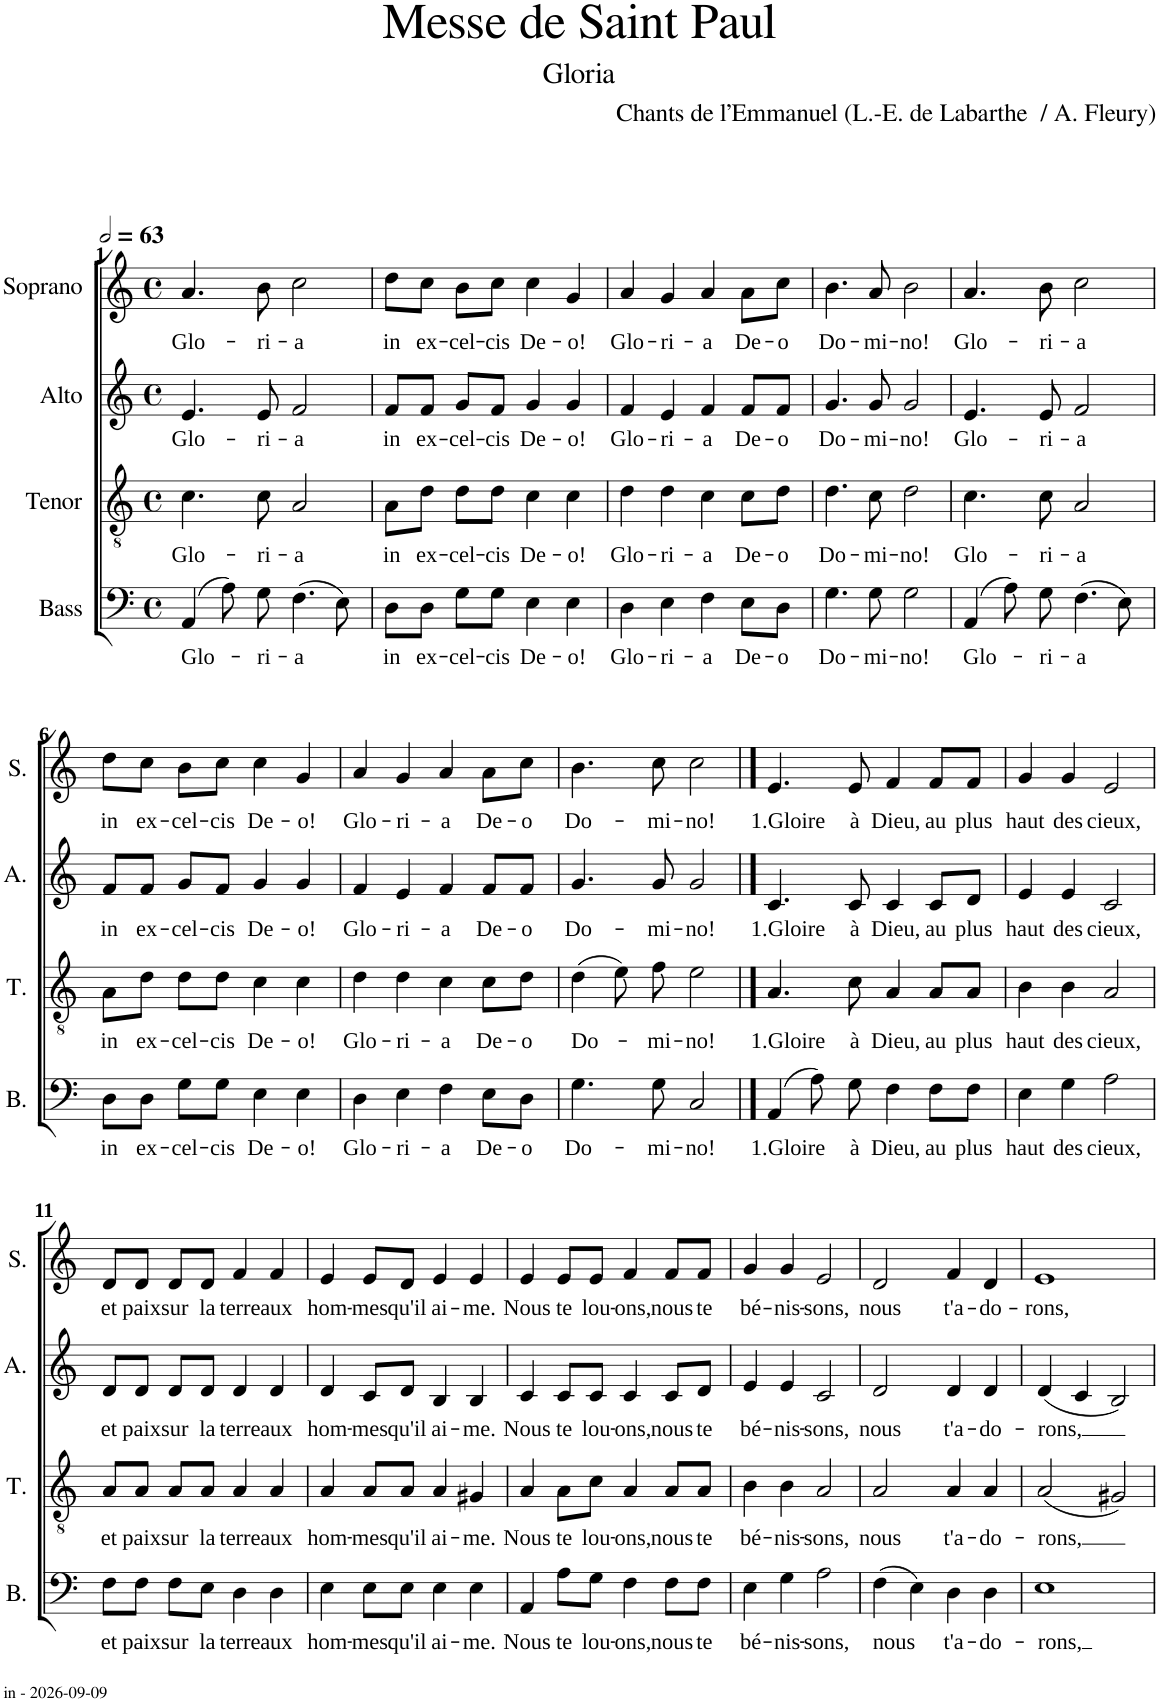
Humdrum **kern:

**kern	**text	**kern	**text	**kern	**text	**kern	**text
*part4	*part4	*part3	*part3	*part2	*part2	*part1	*part1
*staff4	*staff4	*staff3	*staff3	*staff2	*staff2	*staff1	*staff1
*I"Bass	*	*I"Tenor	*	*I"Alto	*	*I"Soprano	*
*I'B.	*	*I'T.	*	*I'A.	*	*I'S.	*
*clefF4	*	*clefGv2	*	*clefG2	*	*clefG2	*
*k[]	*	*k[]	*	*k[]	*	*k[]	*
*M4/4	*	*M4/4	*	*M4/4	*	*M4/4	*
*met(c)	*	*met(c)	*	*met(c)	*	*met(c)	*
*MM126	*	*MM126	*	*MM126	*	*MM126	*
=1	=1	=1	=1	=1	=1	=1	=1
!	!LO:LY:b	!	!LO:LY:b	!	!LO:LY:b	!	!LO:LY:b
(4AA/	Glo-	4.c\	Glo-	4.e/	Glo-	4.a/	Glo-
8A\)	.	.	.	.	.	.	.
!	!LO:LY:b	!	!LO:LY:b	!	!LO:LY:b	!	!LO:LY:b
8G\	-ri-	8c\	-ri-	8e/	-ri-	8b\	-ri-
!	!LO:LY:b	!	!LO:LY:b	!	!LO:LY:b	!	!LO:LY:b
(4.F\	-a	2A/	-a	2f/	-a	2cc\	-a
8E\)	.	.	.	.	.	.	.
=2	=2	=2	=2	=2	=2	=2	=2
!	!LO:LY:b	!	!LO:LY:b	!	!LO:LY:b	!	!LO:LY:b
8D\L	in	8A\L	in	8f/L	in	8dd\L	in
!	!LO:LY:b	!	!LO:LY:b	!	!LO:LY:b	!	!LO:LY:b
8D\J	ex-	8d\J	ex-	8f/J	ex-	8cc\J	ex-
!	!LO:LY:b	!	!LO:LY:b	!	!LO:LY:b	!	!LO:LY:b
8G\L	-cel-	8d\L	-cel-	8g/L	-cel-	8b\L	-cel-
!	!LO:LY:b	!	!LO:LY:b	!	!LO:LY:b	!	!LO:LY:b
8G\J	-cis	8d\J	-cis	8f/J	-cis	8cc\J	-cis
!	!LO:LY:b	!	!LO:LY:b	!	!LO:LY:b	!	!LO:LY:b
4E\	De-	4c\	De-	4g/	De-	4cc\	De-
!	!LO:LY:b	!	!LO:LY:b	!	!LO:LY:b	!	!LO:LY:b
4E\	-o!	4c\	-o!	4g/	-o!	4g/	-o!
=3	=3	=3	=3	=3	=3	=3	=3
!	!LO:LY:b	!	!LO:LY:b	!	!LO:LY:b	!	!LO:LY:b
4D\	Glo-	4d\	Glo-	4f/	Glo-	4a/	Glo-
!	!LO:LY:b	!	!LO:LY:b	!	!LO:LY:b	!	!LO:LY:b
4E\	-ri-	4d\	-ri-	4e/	-ri-	4g/	-ri-
!	!LO:LY:b	!	!LO:LY:b	!	!LO:LY:b	!	!LO:LY:b
4F\	-a	4c\	-a	4f/	-a	4a/	-a
!	!LO:LY:b	!	!LO:LY:b	!	!LO:LY:b	!	!LO:LY:b
8E\L	De-	8c\L	De-	8f/L	De-	8a\L	De-
!	!LO:LY:b	!	!LO:LY:b	!	!LO:LY:b	!	!LO:LY:b
8D\J	-o	8d\J	-o	8f/J	-o	8cc\J	-o
=4	=4	=4	=4	=4	=4	=4	=4
!	!LO:LY:b	!	!LO:LY:b	!	!LO:LY:b	!	!LO:LY:b
4.G\	Do-	4.d\	Do-	4.g/	Do-	4.b\	Do-
!	!LO:LY:b	!	!LO:LY:b	!	!LO:LY:b	!	!LO:LY:b
8G\	-mi-	8c\	-mi-	8g/	-mi-	8a/	-mi-
!	!LO:LY:b	!	!LO:LY:b	!	!LO:LY:b	!	!LO:LY:b
2G\	-no!	2d\	-no!	2g/	-no!	2b\	-no!
=5	=5	=5	=5	=5	=5	=5	=5
!	!LO:LY:b	!	!LO:LY:b	!	!LO:LY:b	!	!LO:LY:b
(4AA/	Glo-	4.c\	Glo-	4.e/	Glo-	4.a/	Glo-
8A\)	.	.	.	.	.	.	.
!	!LO:LY:b	!	!LO:LY:b	!	!LO:LY:b	!	!LO:LY:b
8G\	-ri-	8c\	-ri-	8e/	-ri-	8b\	-ri-
!	!LO:LY:b	!	!LO:LY:b	!	!LO:LY:b	!	!LO:LY:b
(4.F\	-a	2A/	-a	2f/	-a	2cc\	-a
8E\)	.	.	.	.	.	.	.
!!LO:LB:g=z
=6	=6	=6	=6	=6	=6	=6	=6
!	!LO:LY:b	!	!LO:LY:b	!	!LO:LY:b	!	!LO:LY:b
8D\L	in	8A\L	in	8f/L	in	8dd\L	in
!	!LO:LY:b	!	!LO:LY:b	!	!LO:LY:b	!	!LO:LY:b
8D\J	ex-	8d\J	ex-	8f/J	ex-	8cc\J	ex-
!	!LO:LY:b	!	!LO:LY:b	!	!LO:LY:b	!	!LO:LY:b
8G\L	-cel-	8d\L	-cel-	8g/L	-cel-	8b\L	-cel-
!	!LO:LY:b	!	!LO:LY:b	!	!LO:LY:b	!	!LO:LY:b
8G\J	-cis	8d\J	-cis	8f/J	-cis	8cc\J	-cis
!	!LO:LY:b	!	!LO:LY:b	!	!LO:LY:b	!	!LO:LY:b
4E\	De-	4c\	De-	4g/	De-	4cc\	De-
!	!LO:LY:b	!	!LO:LY:b	!	!LO:LY:b	!	!LO:LY:b
4E\	-o!	4c\	-o!	4g/	-o!	4g/	-o!
=7	=7	=7	=7	=7	=7	=7	=7
!	!LO:LY:b	!	!LO:LY:b	!	!LO:LY:b	!	!LO:LY:b
4D\	Glo-	4d\	Glo-	4f/	Glo-	4a/	Glo-
!	!LO:LY:b	!	!LO:LY:b	!	!LO:LY:b	!	!LO:LY:b
4E\	-ri-	4d\	-ri-	4e/	-ri-	4g/	-ri-
!	!LO:LY:b	!	!LO:LY:b	!	!LO:LY:b	!	!LO:LY:b
4F\	-a	4c\	-a	4f/	-a	4a/	-a
!	!LO:LY:b	!	!LO:LY:b	!	!LO:LY:b	!	!LO:LY:b
8E\L	De-	8c\L	De-	8f/L	De-	8a\L	De-
!	!LO:LY:b	!	!LO:LY:b	!	!LO:LY:b	!	!LO:LY:b
8D\J	-o	8d\J	-o	8f/J	-o	8cc\J	-o
=8	=8	=8	=8	=8	=8	=8	=8
!	!LO:LY:b	!	!LO:LY:b	!	!LO:LY:b	!	!LO:LY:b
4.G\	Do-	(4d\	Do-	4.g/	Do-	4.b\	Do-
.	.	8e\)	.	.	.	.	.
!	!LO:LY:b	!	!LO:LY:b	!	!LO:LY:b	!	!LO:LY:b
8G\	-mi-	8f\	-mi-	8g/	-mi-	8cc\	-mi-
!	!LO:LY:b	!	!LO:LY:b	!	!LO:LY:b	!	!LO:LY:b
2C/	-no!	2e\	-no!	2g/	-no!	2cc\	-no!
==9	==9	==9	==9	==9	==9	==9	==9
!	!LO:LY:b	!	!LO:LY:b	!	!LO:LY:b	!	!LO:LY:b
(4AA/	1.Gloire	4.A/	1.Gloire	4.c/	1.Gloire	4.e/	1.Gloire
8A\)	.	.	.	.	.	.	.
!	!LO:LY:b	!	!LO:LY:b	!	!LO:LY:b	!	!LO:LY:b
8G\	à	8c\	à	8c/	à	8e/	à
!	!LO:LY:b	!	!LO:LY:b	!	!LO:LY:b	!	!LO:LY:b
4F\	Dieu,	4A/	Dieu,	4c/	Dieu,	4f/	Dieu,
!	!LO:LY:b	!	!LO:LY:b	!	!LO:LY:b	!	!LO:LY:b
8F\L	au	8A/L	au	8c/L	au	8f/L	au
!	!LO:LY:b	!	!LO:LY:b	!	!LO:LY:b	!	!LO:LY:b
8F\J	plus	8A/J	plus	8d/J	plus	8f/J	plus
=10	=10	=10	=10	=10	=10	=10	=10
!	!LO:LY:b	!	!LO:LY:b	!	!LO:LY:b	!	!LO:LY:b
4E\	haut	4B\	haut	4e/	haut	4g/	haut
!	!LO:LY:b	!	!LO:LY:b	!	!LO:LY:b	!	!LO:LY:b
4G\	des	4B\	des	4e/	des	4g/	des
!	!LO:LY:b	!	!LO:LY:b	!	!LO:LY:b	!	!LO:LY:b
2A\	cieux,	2A/	cieux,	2c/	cieux,	2e/	cieux,
!!LO:LB:g=z
=11	=11	=11	=11	=11	=11	=11	=11
!	!LO:LY:b	!	!LO:LY:b	!	!LO:LY:b	!	!LO:LY:b
8F\L	et	8A/L	et	8d/L	et	8d/L	et
!	!LO:LY:b	!	!LO:LY:b	!	!LO:LY:b	!	!LO:LY:b
8F\J	paix	8A/J	paix	8d/J	paix	8d/J	paix
!	!LO:LY:b	!	!LO:LY:b	!	!LO:LY:b	!	!LO:LY:b
8F\L	sur	8A/L	sur	8d/L	sur	8d/L	sur
!	!LO:LY:b	!	!LO:LY:b	!	!LO:LY:b	!	!LO:LY:b
8E\J	la	8A/J	la	8d/J	la	8d/J	la
!	!LO:LY:b	!	!LO:LY:b	!	!LO:LY:b	!	!LO:LY:b
4D\	terre	4A/	terre	4d/	terre	4f/	terre
!	!LO:LY:b	!	!LO:LY:b	!	!LO:LY:b	!	!LO:LY:b
4D\	aux	4A/	aux	4d/	aux	4f/	aux
=12	=12	=12	=12	=12	=12	=12	=12
!	!LO:LY:b	!	!LO:LY:b	!	!LO:LY:b	!	!LO:LY:b
4E\	hom-	4A/	hom-	4d/	hom-	4e/	hom-
!	!LO:LY:b	!	!LO:LY:b	!	!LO:LY:b	!	!LO:LY:b
8E\L	-mes	8A/L	-mes	8c/L	-mes	8e/L	-mes
!	!LO:LY:b	!	!LO:LY:b	!	!LO:LY:b	!	!LO:LY:b
8E\J	qu'il	8A/J	qu'il	8d/J	qu'il	8d/J	qu'il
!	!LO:LY:b	!	!LO:LY:b	!	!LO:LY:b	!	!LO:LY:b
4E\	ai-	4A/	ai-	4B/	ai-	4e/	ai-
!	!LO:LY:b	!	!LO:LY:b	!	!LO:LY:b	!	!LO:LY:b
4E\	-me.	4G#X/	-me.	4B/	-me.	4e/	-me.
=13	=13	=13	=13	=13	=13	=13	=13
!	!LO:LY:b	!	!LO:LY:b	!	!LO:LY:b	!	!LO:LY:b
4AA/	Nous	4A/	Nous	4c/	Nous	4e/	Nous
!	!LO:LY:b	!	!LO:LY:b	!	!LO:LY:b	!	!LO:LY:b
8A\L	te	8A\L	te	8c/L	te	8e/L	te
!	!LO:LY:b	!	!LO:LY:b	!	!LO:LY:b	!	!LO:LY:b
8G\J	lou-	8c\J	lou-	8c/J	lou-	8e/J	lou-
!	!LO:LY:b	!	!LO:LY:b	!	!LO:LY:b	!	!LO:LY:b
4F\	-ons,	4A/	-ons,	4c/	-ons,	4f/	-ons,
!	!LO:LY:b	!	!LO:LY:b	!	!LO:LY:b	!	!LO:LY:b
8F\L	nous	8A/L	nous	8c/L	nous	8f/L	nous
!	!LO:LY:b	!	!LO:LY:b	!	!LO:LY:b	!	!LO:LY:b
8F\J	te	8A/J	te	8d/J	te	8f/J	te
=14	=14	=14	=14	=14	=14	=14	=14
!	!LO:LY:b	!	!LO:LY:b	!	!LO:LY:b	!	!LO:LY:b
4E\	bé-	4B\	bé-	4e/	bé-	4g/	bé-
!	!LO:LY:b	!	!LO:LY:b	!	!LO:LY:b	!	!LO:LY:b
4G\	-nis-	4B\	-nis-	4e/	-nis-	4g/	-nis-
!	!LO:LY:b	!	!LO:LY:b	!	!LO:LY:b	!	!LO:LY:b
2A\	-sons,	2A/	-sons,	2c/	-sons,	2e/	-sons,
=15	=15	=15	=15	=15	=15	=15	=15
!	!LO:LY:b	!	!LO:LY:b	!	!LO:LY:b	!	!LO:LY:b
(4F\	nous	2A/	nous	2d/	nous	2d/	nous
4E\)	.	.	.	.	.	.	.
!	!LO:LY:b	!	!LO:LY:b	!	!LO:LY:b	!	!LO:LY:b
4D\	t'a-	4A/	t'a-	4d/	t'a-	4f/	t'a-
!	!LO:LY:b	!	!LO:LY:b	!	!LO:LY:b	!	!LO:LY:b
4D\	-do-	4A/	-do-	4d/	-do-	4d/	-do-
=16	=16	=16	=16	=16	=16	=16	=16
!	!LO:LY:b	!	!LO:LY:b	!	!LO:LY:b	!	!LO:LY:b
1E	-rons,	(2A/	-rons,	(4d/	-rons,	1e	-rons,
.	.	.	.	4c/	.	.	.
.	.	2G#X/)	.	2B/)	.	.	.
=	=	=	=	=	=	=	=
*-	*-	*-	*-	*-	*-	*-	*-
